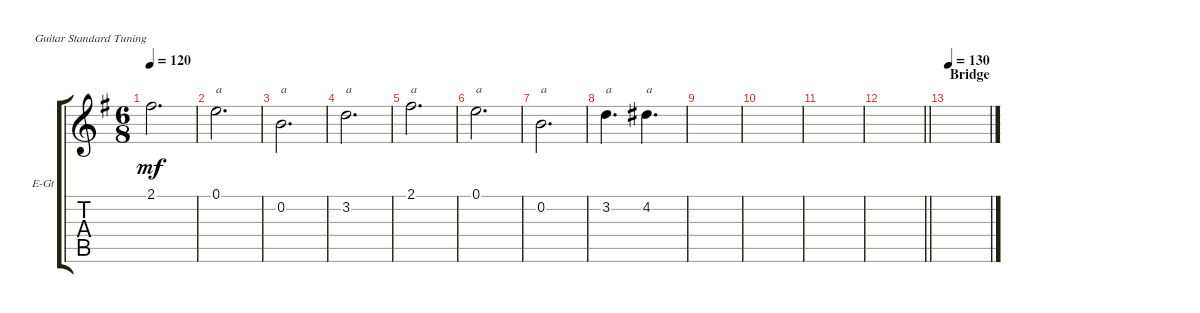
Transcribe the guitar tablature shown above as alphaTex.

\bracketExtendMode groupsimilarinstruments
\firstSystemTrackNameOrientation horizontal
\otherSystemsTrackNameOrientation horizontal
\track ("voice 1 (Artur Potemkin)" "E-Gt") {instrument electricguitarclean}
\staff {score tabs}
\tuning (E4 B3 G3 D3 A2 E2)
\ts (6 8)
\tempo 120
\clef g2
\scale
0.333333
\ks eminor
2.1{t}.2{d dy mf} |
\scale
0.333333 0.1.2{d txt "а"} |
\scale
0.333333 0.2.2{d txt "а"} |
\scale
0.333333 3.2.2{d txt "а"} |
\scale
0.333333 2.1.2{d txt "а"} |
\scale
0.333333 0.1.2{d txt "а"} |
\scale
0.333333 0.2.2{d txt "а"} |
\scale
0.333333 3.2.4{d txt "а"} 4.2.4{d txt "а"} |
\scale
0.333333 |
\scale
0.333333 |
\scale
0.333333 |
\scale
0.333333
\barLineRight lightlight
|
\section ("" "Bridge")
\tempo 130
\scale
0.333333 |
\scale
0.333333 |
\scale
0.333333 |
\scale
0.333333
